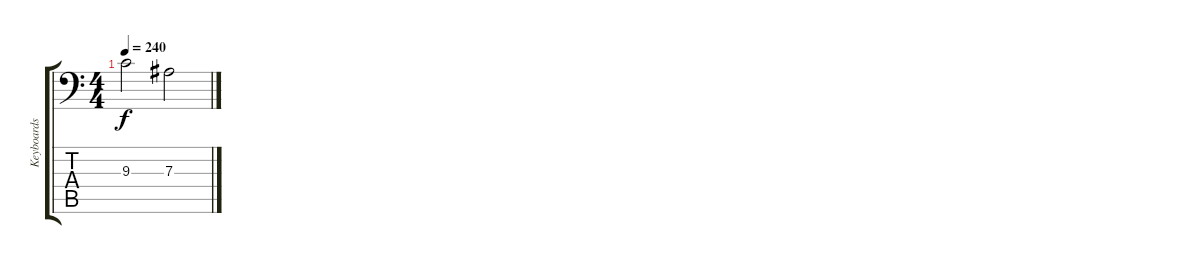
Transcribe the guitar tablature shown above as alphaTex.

\track ("Keyboards" "Keyboards") {instrument stringensemble1}
\staff {score tabs}
\tuning (C4 G3 Eb3 Bb2 F2 Bb1) {hide}
\ts (4 4)
\tempo 240
\clef f4
\ks c
9.3{t}.2{dy f} 7.3.2
